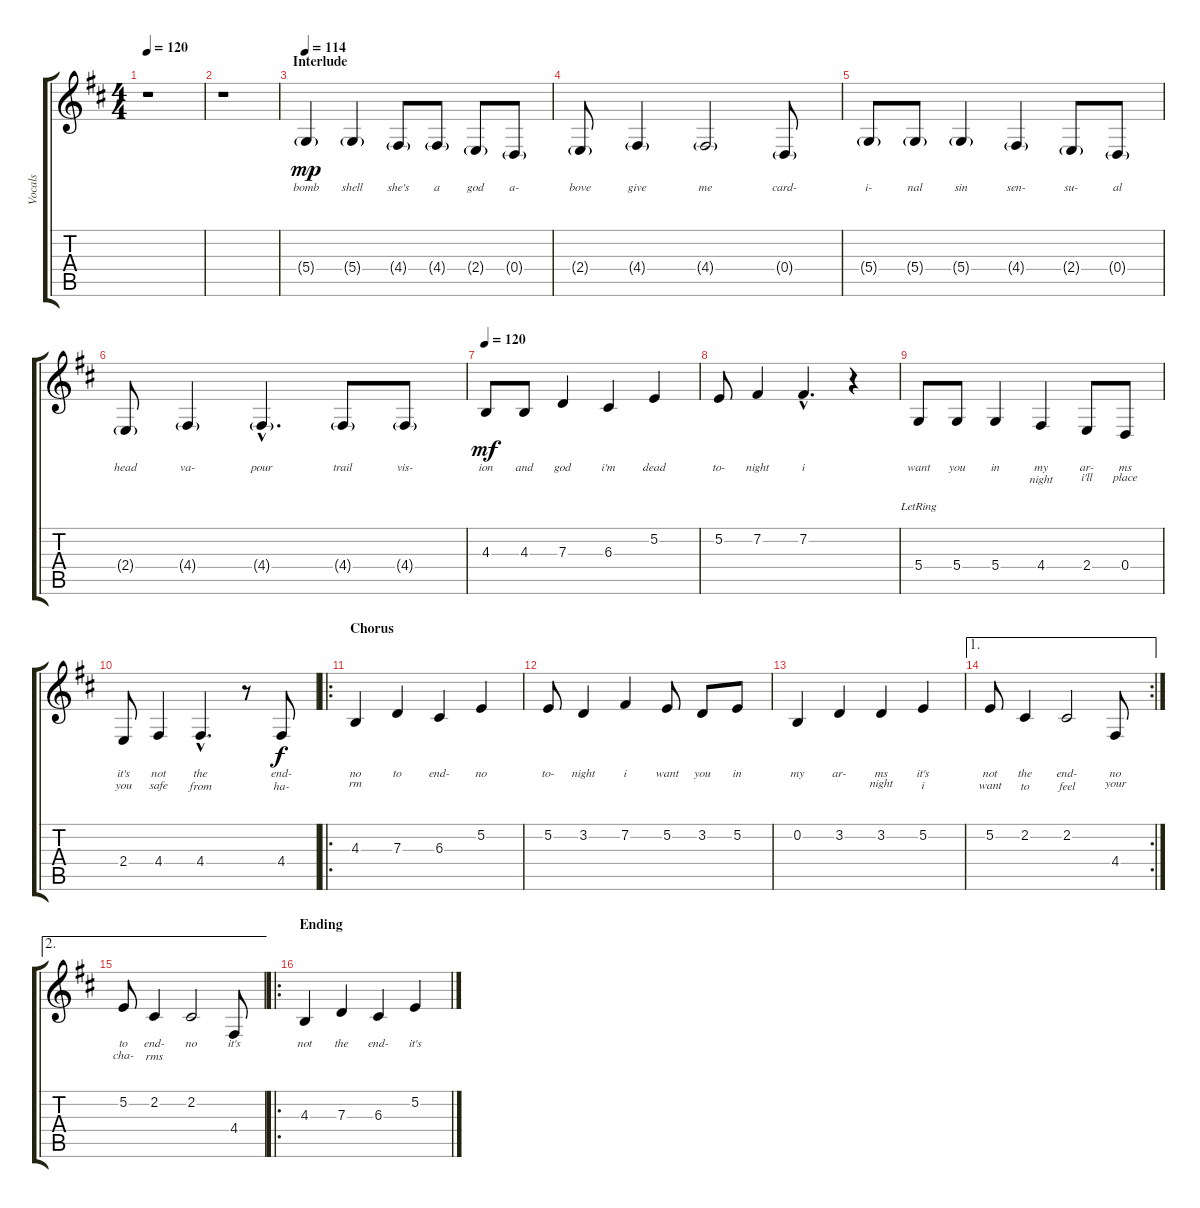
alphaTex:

\track ("Vocals" "Vocals") {instrument lead2sawtooth}
\staff {score tabs}
\tuning (E4 B3 G3 D3 A2 E2) {hide}
\ts (4 4)
\tempo 120
\clef g2
\ks d
r.1{dy mp} |
r.1 |
\section ("" "Interlude")
\tempo 114
5.4{g}.4{lyrics (0 "bomb") lyrics (1 "") lyrics (2 "") lyrics (3 "") lyrics (4 "")} 5.4{g}.4{lyrics (0 "shell") lyrics (1 "") lyrics (2 "") lyrics (3 "") lyrics (4 "")} 4.4{g}.8{lyrics (0 "she's") lyrics (1 "") lyrics (2 "") lyrics (3 "") lyrics (4 "")} 4.4{g}.8{lyrics (0 "a") lyrics (1 "") lyrics (2 "") lyrics (3 "") lyrics (4 "")} 2.4{g}.8{lyrics (0 "god") lyrics (1 "") lyrics (2 "") lyrics (3 "") lyrics (4 "")} 0.4{g}.8{lyrics (0 "a-") lyrics (1 "") lyrics (2 "") lyrics (3 "") lyrics (4 "")} |
2.4{g}.8{lyrics (0 "bove") lyrics (1 "") lyrics (2 "") lyrics (3 "") lyrics (4 "")} 4.4{g}.4{lyrics (0 "give") lyrics (1 "") lyrics (2 "") lyrics (3 "") lyrics (4 "")} 4.4{g}.2{lyrics (0 "me") lyrics (1 "") lyrics (2 "") lyrics (3 "") lyrics (4 "")} 0.4{g}.8{lyrics (0 "card-") lyrics (1 "") lyrics (2 "") lyrics (3 "") lyrics (4 "")} |
5.4{g}.8{lyrics (0 "i-") lyrics (1 "") lyrics (2 "") lyrics (3 "") lyrics (4 "")} 5.4{g}.8{lyrics (0 "nal") lyrics (1 "") lyrics (2 "") lyrics (3 "") lyrics (4 "")} 5.4{g}.4{lyrics (0 "sin") lyrics (1 "") lyrics (2 "") lyrics (3 "") lyrics (4 "")} 4.4{g}.4{lyrics (0 "sen-") lyrics (1 "") lyrics (2 "") lyrics (3 "") lyrics (4 "")} 2.4{g}.8{lyrics (0 "su-") lyrics (1 "") lyrics (2 "") lyrics (3 "") lyrics (4 "")} 0.4{g}.8{lyrics (0 "al") lyrics (1 "") lyrics (2 "") lyrics (3 "") lyrics (4 "")} |
2.4{g}.8{lyrics (0 "head") lyrics (1 "") lyrics (2 "") lyrics (3 "") lyrics (4 "")} 4.4{g}.4{lyrics (0 "va-") lyrics (1 "") lyrics (2 "") lyrics (3 "") lyrics (4 "")} 4.4{g hac}.4{d lyrics (0 "pour") lyrics (1 "") lyrics (2 "") lyrics (3 "") lyrics (4 "")} 4.4{g}.8{lyrics (0 "trail") lyrics (1 "") lyrics (2 "") lyrics (3 "") lyrics (4 "")} 4.4{g}.8{lyrics (0 "vis-") lyrics (1 "") lyrics (2 "") lyrics (3 "") lyrics (4 "")} |
\tempo 120
4.3.8{lyrics (0 "ion") lyrics (1 "") lyrics (2 "") lyrics (3 "") lyrics (4 "") dy mf} 4.3.8{lyrics (0 "and") lyrics (1 "") lyrics (2 "") lyrics (3 "") lyrics (4 "")} 7.3.4{lyrics (0 "god") lyrics (1 "") lyrics (2 "") lyrics (3 "") lyrics (4 "")} 6.3.4{lyrics (0 "i'm") lyrics (1 "") lyrics (2 "") lyrics (3 "") lyrics (4 "")} 5.2.4{lyrics (0 "dead") lyrics (1 "") lyrics (2 "") lyrics (3 "") lyrics (4 "")} |
5.2.8{lyrics (0 "to-") lyrics (1 "") lyrics (2 "") lyrics (3 "") lyrics (4 "")} 7.2.4{lyrics (0 "night") lyrics (1 "") lyrics (2 "") lyrics (3 "") lyrics (4 "")} 7.2{hac}.4{d lyrics (0 "i") lyrics (1 "") lyrics (2 "") lyrics (3 "") lyrics (4 "")} r.4 |
5.4{lr}.8{lyrics (0 "want") lyrics (1 "") lyrics (2 "") lyrics (3 "") lyrics (4 "")} 5.4.8{lyrics (0 "you") lyrics (1 "") lyrics (2 "") lyrics (3 "") lyrics (4 "")} 5.4.4{lyrics (0 "in") lyrics (1 "") lyrics (2 "") lyrics (3 "") lyrics (4 "")} 4.4.4{lyrics (0 "my") lyrics (1 "night") lyrics (2 "") lyrics (3 "") lyrics (4 "")} 2.4.8{lyrics (0 "ar-") lyrics (1 "i'll") lyrics (2 "") lyrics (3 "") lyrics (4 "")} 0.4.8{lyrics (0 "ms") lyrics (1 "place") lyrics (2 "") lyrics (3 "") lyrics (4 "")} |
2.4.8{lyrics (0 "it's") lyrics (1 "you") lyrics (2 "") lyrics (3 "") lyrics (4 "")} 4.4.4{lyrics (0 "not") lyrics (1 "safe") lyrics (2 "") lyrics (3 "") lyrics (4 "")} 4.4{hac}.4{d lyrics (0 "the") lyrics (1 "from") lyrics (2 "") lyrics (3 "") lyrics (4 "")} r.8 4.4.8{lyrics (0 "end-") lyrics (1 "ha-") lyrics (2 "") lyrics (3 "") lyrics (4 "") dy f} |
\ro
\section ("" "Chorus")
4.3.4{lyrics (0 "no") lyrics (1 "rm") lyrics (2 "") lyrics (3 "") lyrics (4 "")} 7.3.4{lyrics (0 "to") lyrics (1 "") lyrics (2 "") lyrics (3 "") lyrics (4 "")} 6.3.4{lyrics (0 "end-") lyrics (1 "") lyrics (2 "") lyrics (3 "") lyrics (4 "")} 5.2.4{lyrics (0 "no") lyrics (1 "") lyrics (2 "") lyrics (3 "") lyrics (4 "")} |
5.2.8{lyrics (0 "to-") lyrics (1 "") lyrics (2 "") lyrics (3 "") lyrics (4 "")} 3.2.4{lyrics (0 "night") lyrics (1 "") lyrics (2 "") lyrics (3 "") lyrics (4 "")} 7.2.4{lyrics (0 "i") lyrics (1 "") lyrics (2 "") lyrics (3 "") lyrics (4 "")} 5.2.8{lyrics (0 "want") lyrics (1 "") lyrics (2 "") lyrics (3 "") lyrics (4 "")} 3.2.8{lyrics (0 "you") lyrics (1 "") lyrics (2 "") lyrics (3 "") lyrics (4 "")} 5.2.8{lyrics (0 "in") lyrics (1 "") lyrics (2 "") lyrics (3 "") lyrics (4 "")} |
0.2.4{lyrics (0 "my") lyrics (1 "") lyrics (2 "") lyrics (3 "") lyrics (4 "")} 3.2.4{lyrics (0 "ar-") lyrics (1 "") lyrics (2 "") lyrics (3 "") lyrics (4 "")} 3.2.4{lyrics (0 "ms") lyrics (1 "night") lyrics (2 "") lyrics (3 "") lyrics (4 "")} 5.2.4{lyrics (0 "it's") lyrics (1 "i") lyrics (2 "") lyrics (3 "") lyrics (4 "")} |
\ae 1
\rc 2
5.2.8{lyrics (0 "not") lyrics (1 "want") lyrics (2 "") lyrics (3 "") lyrics (4 "")} 2.2.4{lyrics (0 "the") lyrics (1 "to") lyrics (2 "") lyrics (3 "") lyrics (4 "")} 2.2.2{lyrics (0 "end-") lyrics (1 "feel") lyrics (2 "") lyrics (3 "") lyrics (4 "")} 4.4.8{lyrics (0 "no") lyrics (1 "your") lyrics (2 "") lyrics (3 "") lyrics (4 "")} |
\ae 2
5.2.8{lyrics (0 "to") lyrics (1 "cha-") lyrics (2 "") lyrics (3 "") lyrics (4 "")} 2.2.4{lyrics (0 "end-") lyrics (1 "rms") lyrics (2 "") lyrics (3 "") lyrics (4 "")} 2.2.2{lyrics (0 "no") lyrics (1 "") lyrics (2 "") lyrics (3 "") lyrics (4 "")} 4.4.8{lyrics (0 "it's") lyrics (1 "") lyrics (2 "") lyrics (3 "") lyrics (4 "")} |
\ro
\section ("" "Ending")
4.3.4{lyrics (0 "not") lyrics (1 "") lyrics (2 "") lyrics (3 "") lyrics (4 "")} 7.3.4{lyrics (0 "the") lyrics (1 "") lyrics (2 "") lyrics (3 "") lyrics (4 "")} 6.3.4{lyrics (0 "end-") lyrics (1 "") lyrics (2 "") lyrics (3 "") lyrics (4 "")} 5.2.4{lyrics (0 "it's") lyrics (1 "") lyrics (2 "") lyrics (3 "") lyrics (4 "")}
